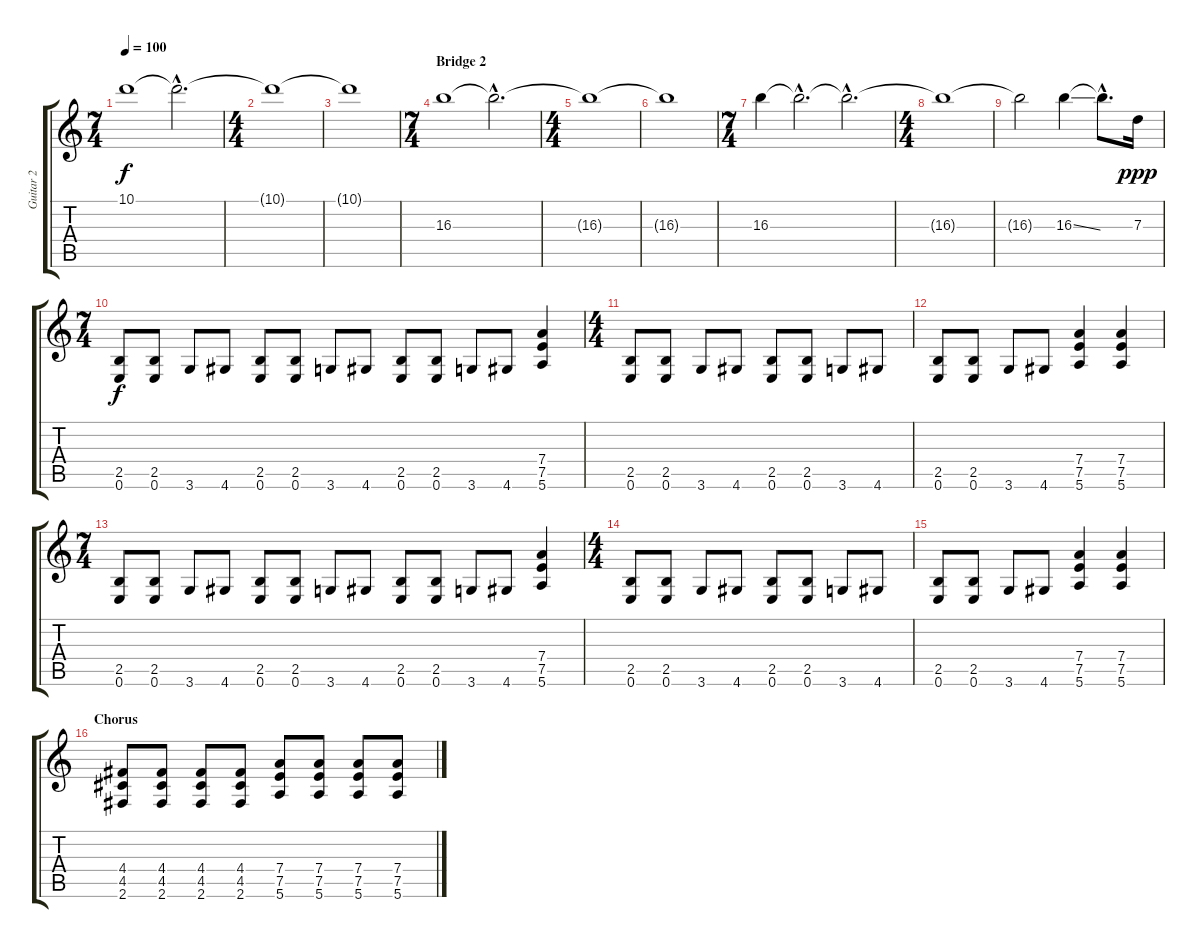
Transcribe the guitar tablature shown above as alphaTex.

\track ("Guitar 2" "Guitar 2") {instrument overdrivenguitar}
\staff {score tabs}
\tuning (E4 B3 G3 D3 A2 E2) {hide}
\ts (7 4)
\tempo 100
\clef g2
\ks c
10.1{t}.1{dy f} 10.1{hac t}.2{d} |
\ts (4 4)
10.1{t}.1 |
10.1{t}.1 |
\ts (7 4)
\section ("" "Bridge 2")
16.3.1{volume 6} 16.3{hac t}.2{d} |
\ts (4 4)
16.3{t}.1 |
16.3{t}.1 |
\ts (7 4)
16.3.4{volume 6} 16.3{hac t}.2{d volume 10} 16.3{hac t}.2{d} |
\ts (4 4)
16.3{t}.1{volume 16} |
16.3{t}.2 16.3{ss}.4 16.3{hac t}.8{d} 7.3.16{dy ppp} |
\ts (7 4)
(2.5 0.6).8{dy f volume 13} (2.5 0.6).8 3.6.8 4.6.8 (2.5 0.6).8 (2.5 0.6).8 3.6.8 4.6.8 (2.5 0.6).8 (2.5 0.6).8 3.6.8 4.6.8 (7.4 7.5 5.6).4 |
\ts (4 4)
(2.5 0.6).8 (2.5 0.6).8 3.6.8 4.6.8 (2.5 0.6).8 (2.5 0.6).8 3.6.8 4.6.8 |
(2.5 0.6).8 (2.5 0.6).8 3.6.8 4.6.8 (7.4 7.5 5.6).4 (7.4 7.5 5.6).4 |
\ts (7 4)
(2.5 0.6).8{volume 13} (2.5 0.6).8 3.6.8 4.6.8 (2.5 0.6).8 (2.5 0.6).8 3.6.8 4.6.8 (2.5 0.6).8 (2.5 0.6).8 3.6.8 4.6.8 (7.4 7.5 5.6).4 |
\ts (4 4)
(2.5 0.6).8 (2.5 0.6).8 3.6.8 4.6.8 (2.5 0.6).8 (2.5 0.6).8 3.6.8 4.6.8 |
(2.5 0.6).8 (2.5 0.6).8 3.6.8 4.6.8 (7.4 7.5 5.6).4 (7.4 7.5 5.6).4 |
\section ("" "Chorus")
(4.4 4.5 2.6).8{volume 15} (4.4 4.5 2.6).8 (4.4 4.5 2.6).8 (4.4 4.5 2.6).8 (7.4 7.5 5.6).8 (7.4 7.5 5.6).8 (7.4 7.5 5.6).8 (7.4 7.5 5.6).8
